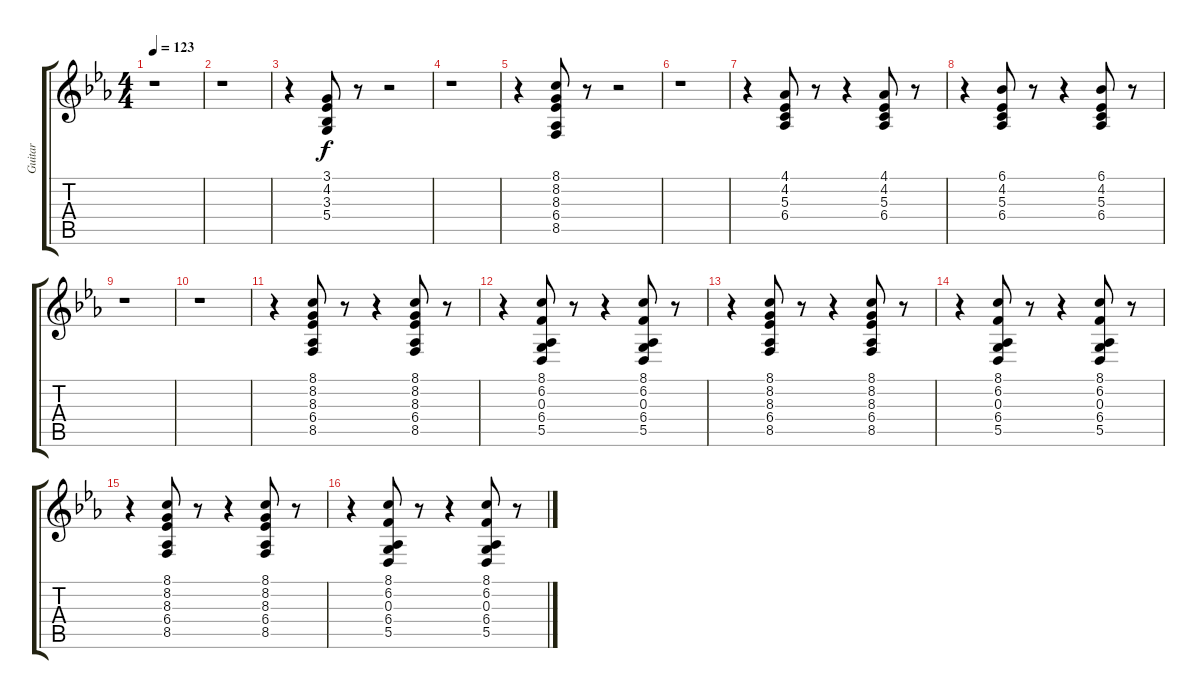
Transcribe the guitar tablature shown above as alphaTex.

\track ("Guitar" "Guitar") {instrument lead2sawtooth}
\staff {score tabs}
\tuning (E4 B3 G3 D3 A2 E2) {hide}
\ts (4 4)
\tempo 123
\clef g2
\ks eb
r.1{dy f} |
r.1 |
r.4 (3.1 4.2 3.3 5.4).8 r.8 r.2 |
r.1 |
r.4 (8.1 8.2 8.3 6.4 8.5).8 r.8 r.2 |
r.1 |
r.4 (4.1 4.2 5.3 6.4).8 r.8 r.4 (4.1 4.2 5.3 6.4).8 r.8 |
r.4 (6.1 4.2 5.3 6.4).8 r.8 r.4 (6.1 4.2 5.3 6.4).8 r.8 |
r.1 |
r.1 |
r.4 (8.1 8.2 8.3 6.4 8.5).8 r.8 r.4 (8.1 8.2 8.3 6.4 8.5).8 r.8 |
r.4 (8.1 6.2 0.3 6.4 5.5).8 r.8 r.4 (8.1 6.2 0.3 6.4 5.5).8 r.8 |
r.4 (8.1 8.2 8.3 6.4 8.5).8 r.8 r.4 (8.1 8.2 8.3 6.4 8.5).8 r.8 |
r.4 (8.1 6.2 0.3 6.4 5.5).8 r.8 r.4 (8.1 6.2 0.3 6.4 5.5).8 r.8 |
r.4 (8.1 8.2 8.3 6.4 8.5).8 r.8 r.4 (8.1 8.2 8.3 6.4 8.5).8 r.8 |
r.4 (8.1 6.2 0.3 6.4 5.5).8 r.8 r.4 (8.1 6.2 0.3 6.4 5.5).8 r.8
